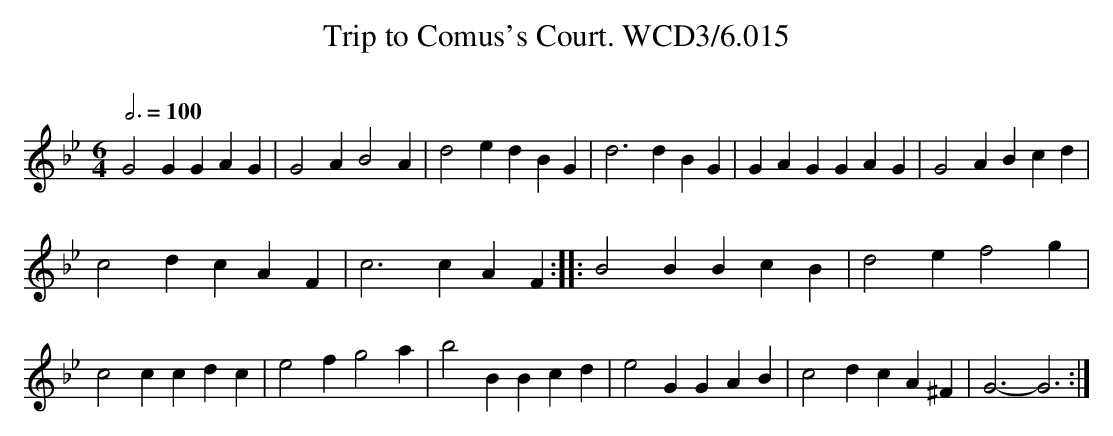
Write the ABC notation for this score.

X:1
T:Trip to Comus's Court. WCD3/6.015
O:
M:6/4
L:1/4
Q:3/4=100
K:Gm
G2 G GAG|G2 A B2 A|d2 e dBG|d3 dBG|GAG GAG|G2 A Bcd|
c2 d cAF|c3 cAF::B2 B BcB|d2 e f2 g|
c2 ccdc|e2 f g2 a|b2 BBcd|e2G GAB|c2 d cA^F|G3- G3:|
